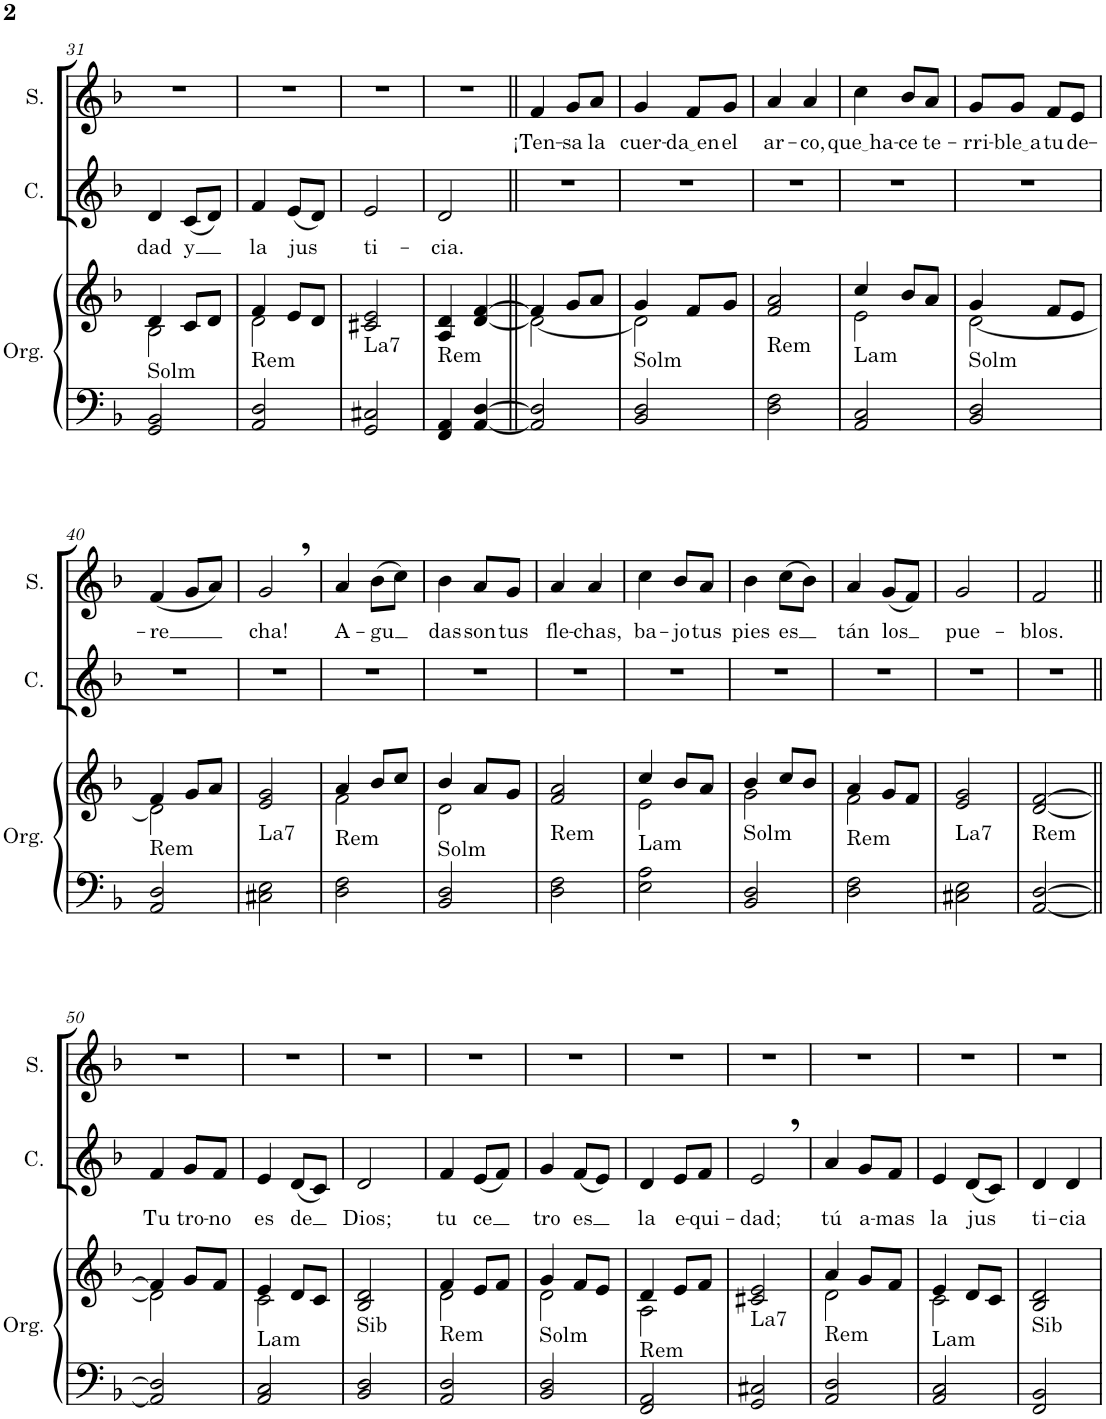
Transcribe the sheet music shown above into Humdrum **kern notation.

**kern	**kern	**harte	**kern	**text	**kern	**text
*part3	*part3	*part3	*part2	*part2	*part1	*part1
*staff4	*staff3	*	*staff2	*staff2	*staff1	*staff1
*I"Órgano	*	*	*I"Contralto	*	*I"Soprano	*
*	*	*	*I'C.	*	*I'S.	*
!!LO:PB:g=z
*clefF4	*clefG2	*	*clefG2	*	*clefG2	*
*k[b-]	*k[b-]	*	*k[b-]	*	*k[b-]	*
*M2/4	*M2/4	*	*M2/4	*	*M2/4	*
=31	=31	=31	=31	=31	=31	=31
*	*^	*	*	*	*	*
!	!	!	!LO:H:kt=Solm	!	!LO:LY:b	!	!
2GG/ 2BB-/	4d/	2B-\	N	4d/	dad	2r	.
!	!	!	!	!	!LO:LY:b	!	!
.	8c/L	.	.	(8c/L	y	.	.
.	8d/J	.	.	8d/J)	.	.	.
=32	=32	=32	=32	=32	=32	=32	=32
!	!	!	!LO:H:kt=Rem	!	!LO:LY:b	!	!
2AA/ 2D/	4f/	2d\	N	4f/	la	2r	.
!	!	!	!	!	!LO:LY:b	!	!
.	8e/L	.	.	(8e/L	jus	.	.
.	8d/J	.	.	8d/J)	.	.	.
*	*v	*v	*	*	*	*	*
=33	=33	=33	=33	=33	=33	=33
!	!	!LO:H:kt=La7	!	!LO:LY:b	!	!
2GG/ 2C#X/	2c#X/ 2e/	N	2e/	ti-	2r	.
=34	=34	=34	=34	=34	=34	=34
!	!	!LO:H:kt=Rem	!	!LO:LY:b	!	!
4FF/ 4AA/	4A/ 4d/	N	2d/	-cia.	2r	.
[4AA/ [4D/	[4d/ [4f/	.	.	.	.	.
=35||	=35||	=35||	=35||	=35||	=35||	=35||
*	*^	*	*	*	*	*
!	!	!	!	!	!	!	!LO:LY:b
2AA/] 2D/]	4f/]	2d\_	.	2r	.	4f/	¡Ten-
!	!	!	!	!	!	!	!LO:LY:b
.	8g/L	.	.	.	.	8g/L	-sa
!	!	!	!	!	!	!	!LO:LY:b
.	8a/J	.	.	.	.	8a/J	la
=36	=36	=36	=36	=36	=36	=36	=36
!	!	!	!LO:H:kt=Solm	!	!	!	!LO:LY:b
2BB-/ 2D/	4g/	2d\]	N	2r	.	4g/	cuer-
!	!	!	!	!	!	!	!LO:LY:b
.	8f/L	.	.	.	.	8f/L	da en
!	!	!	!	!	!	!	!LO:LY:b
.	8g/J	.	.	.	.	8g/J	el
*	*v	*v	*	*	*	*	*
=37	=37	=37	=37	=37	=37	=37
!	!	!LO:H:kt=Rem	!	!	!	!LO:LY:b
2D\ 2F\	2f/ 2a/	N	2r	.	4a/	ar-
!	!	!	!	!	!	!LO:LY:b
.	.	.	.	.	4a/	-co,
=38	=38	=38	=38	=38	=38	=38
*	*^	*	*	*	*	*
!	!	!	!LO:H:kt=Lam	!	!	!	!LO:LY:b
2AA/ 2C/	4cc/	2e\	N	2r	.	4cc\	que ha
!	!	!	!	!	!	!	!LO:LY:b
.	8b-/L	.	.	.	.	8b-/L	-ce
!	!	!	!	!	!	!	!LO:LY:b
.	8a/J	.	.	.	.	8a/J	te-
=39	=39	=39	=39	=39	=39	=39	=39
!	!	!	!LO:H:kt=Solm	!	!	!	!LO:LY:b
2BB-/ 2D/	4g/	[2d\	N	2r	.	8g/L	-rri-
!	!	!	!	!	!	!	!LO:LY:b
.	.	.	.	.	.	8g/J	ble a
!	!	!	!	!	!	!	!LO:LY:b
.	8f/L	.	.	.	.	8f/L	tu
!	!	!	!	!	!	!	!LO:LY:b
.	8e/J	.	.	.	.	8e/J	de-
!!LO:LB:g=z
=40	=40	=40	=40	=40	=40	=40	=40
!	!	!	!LO:H:kt=Rem	!	!	!	!LO:LY:b
2AA/ 2D/	4f/	2d\]	N	2r	.	(4f/	-re
.	8g/L	.	.	.	.	8g/L	.
.	8a/J	.	.	.	.	8a/J)	.
*	*v	*v	*	*	*	*	*
=41	=41	=41	=41	=41	=41	=41
!	!	!LO:H:kt=La7	!	!	!	!LO:LY:b
2C#X\ 2E\	2e/ 2g/	N	2r	.	2g,/	cha!
=42	=42	=42	=42	=42	=42	=42
*	*^	*	*	*	*	*
!	!	!	!LO:H:kt=Rem	!	!	!	!LO:LY:b
2D\ 2F\	4a/	2f\	N	2r	.	4a/	A-
!	!	!	!	!	!	!	!LO:LY:b
.	8b-/L	.	.	.	.	(8b-\L	-gu
.	8cc/J	.	.	.	.	8cc\J)	.
=43	=43	=43	=43	=43	=43	=43	=43
!	!	!	!LO:H:kt=Solm	!	!	!	!LO:LY:b
2BB-/ 2D/	4b-/	2d\	N	2r	.	4b-\	das
!	!	!	!	!	!	!	!LO:LY:b
.	8a/L	.	.	.	.	8a/L	son
!	!	!	!	!	!	!	!LO:LY:b
.	8g/J	.	.	.	.	8g/J	tus
*	*v	*v	*	*	*	*	*
=44	=44	=44	=44	=44	=44	=44
!	!	!LO:H:kt=Rem	!	!	!	!LO:LY:b
2D\ 2F\	2f/ 2a/	N	2r	.	4a/	fle-
!	!	!	!	!	!	!LO:LY:b
.	.	.	.	.	4a/	-chas,
=45	=45	=45	=45	=45	=45	=45
*	*^	*	*	*	*	*
!	!	!	!LO:H:kt=Lam	!	!	!	!LO:LY:b
2E\ 2A\	4cc/	2e\	N	2r	.	4cc\	ba-
!	!	!	!	!	!	!	!LO:LY:b
.	8b-/L	.	.	.	.	8b-/L	-jo
!	!	!	!	!	!	!	!LO:LY:b
.	8a/J	.	.	.	.	8a/J	tus
=46	=46	=46	=46	=46	=46	=46	=46
!	!	!	!LO:H:kt=Solm	!	!	!	!LO:LY:b
2BB-/ 2D/	4b-/	2g\	N	2r	.	4b-\	pies
!	!	!	!	!	!	!	!LO:LY:b
.	8cc/L	.	.	.	.	(8cc\L	es
.	8b-/J	.	.	.	.	8b-\J)	.
=47	=47	=47	=47	=47	=47	=47	=47
!	!	!	!LO:H:kt=Rem	!	!	!	!LO:LY:b
2D\ 2F\	4a/	2f\	N	2r	.	4a/	tán
!	!	!	!	!	!	!	!LO:LY:b
.	8g/L	.	.	.	.	(8g/L	los
.	8f/J	.	.	.	.	8f/J)	.
*	*v	*v	*	*	*	*	*
=48	=48	=48	=48	=48	=48	=48
!	!	!LO:H:kt=La7	!	!	!	!LO:LY:b
2C#X\ 2E\	2e/ 2g/	N	2r	.	2g/	pue-
=49	=49	=49	=49	=49	=49	=49
!	!	!LO:H:kt=Rem	!	!	!	!LO:LY:b
[2AA/ [2D/	[2d/ [2f/	N	2r	.	2f/	-blos.
!!LO:LB:g=z
=50||	=50||	=50||	=50||	=50||	=50||	=50||
*	*^	*	*	*	*	*
!	!	!	!	!	!LO:LY:b	!	!
2AA/] 2D/]	4f/]	2d\]	.	4f/	Tu	2r	.
!	!	!	!	!	!LO:LY:b	!	!
.	8g/L	.	.	8g/L	tro-	.	.
!	!	!	!	!	!LO:LY:b	!	!
.	8f/J	.	.	8f/J	-no	.	.
=51	=51	=51	=51	=51	=51	=51	=51
!	!	!	!LO:H:kt=Lam	!	!LO:LY:b	!	!
2AA/ 2C/	4e/	2c\	N	4e/	es	2r	.
!	!	!	!	!	!LO:LY:b	!	!
.	8d/L	.	.	(8d/L	de	.	.
.	8c/J	.	.	8c/J)	.	.	.
*	*v	*v	*	*	*	*	*
=52	=52	=52	=52	=52	=52	=52
!	!	!LO:H:kt=Sib	!	!LO:LY:b	!	!
2BB-/ 2D/	2B-/ 2d/	N	2d/	Dios;	2r	.
=53	=53	=53	=53	=53	=53	=53
*	*^	*	*	*	*	*
!	!	!	!LO:H:kt=Rem	!	!LO:LY:b	!	!
2AA/ 2D/	4f/	2d\	N	4f/	tu	2r	.
!	!	!	!	!	!LO:LY:b	!	!
.	8e/L	.	.	(8e/L	ce	.	.
.	8f/J	.	.	8f/J)	.	.	.
=54	=54	=54	=54	=54	=54	=54	=54
!	!	!	!LO:H:kt=Solm	!	!LO:LY:b	!	!
2BB-/ 2D/	4g/	2d\	N	4g/	tro	2r	.
!	!	!	!	!	!LO:LY:b	!	!
.	8f/L	.	.	(8f/L	es	.	.
.	8e/J	.	.	8e/J)	.	.	.
=55	=55	=55	=55	=55	=55	=55	=55
!	!	!	!LO:H:kt=Rem	!	!LO:LY:b	!	!
2FF/ 2AA/	4d/	2A\	N	4d/	la	2r	.
!	!	!	!	!	!LO:LY:b	!	!
.	8e/L	.	.	8e/L	e-	.	.
!	!	!	!	!	!LO:LY:b	!	!
.	8f/J	.	.	8f/J	-qui-	.	.
*	*v	*v	*	*	*	*	*
=56	=56	=56	=56	=56	=56	=56
!	!	!LO:H:kt=La7	!	!LO:LY:b	!	!
2GG/ 2C#X/	2c#X/ 2e/	N	2e,/	-dad;	2r	.
=57	=57	=57	=57	=57	=57	=57
*	*^	*	*	*	*	*
!	!	!	!LO:H:kt=Rem	!	!LO:LY:b	!	!
2AA/ 2D/	4a/	2d\	N	4a/	tú	2r	.
!	!	!	!	!	!LO:LY:b	!	!
.	8g/L	.	.	8g/L	a-	.	.
!	!	!	!	!	!LO:LY:b	!	!
.	8f/J	.	.	8f/J	-mas	.	.
=58	=58	=58	=58	=58	=58	=58	=58
!	!	!	!LO:H:kt=Lam	!	!LO:LY:b	!	!
2AA/ 2C/	4e/	2c\	N	4e/	la	2r	.
!	!	!	!	!	!LO:LY:b	!	!
.	8d/L	.	.	(8d/L	jus	.	.
.	8c/J	.	.	8c/J)	.	.	.
*	*v	*v	*	*	*	*	*
=59	=59	=59	=59	=59	=59	=59
!	!	!LO:H:kt=Sib	!	!LO:LY:b	!	!
2FF/ 2BB-/	2B-/ 2d/	N	4d/	ti-	2r	.
!	!	!	!	!LO:LY:b	!	!
.	.	.	4d/	-cia	.	.
=	=	=	=	=	=	=
*-	*-	*-	*-	*-	*-	*-
